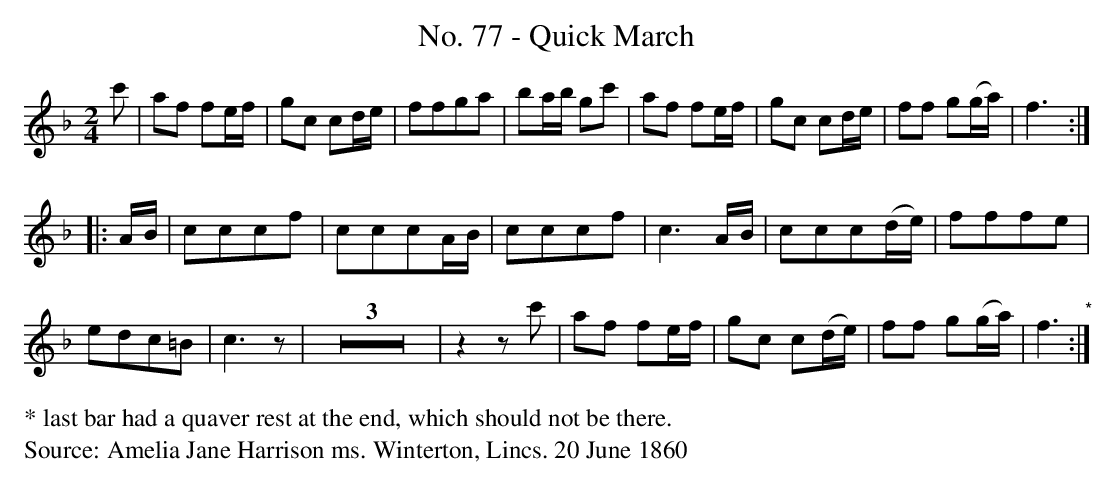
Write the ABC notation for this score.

X:1
T:No. 77 - Quick March
M:2/4
L:1/8
K:F
c'|af fe/f/|gc cd/e/|ffga|ba/b/ gc'|af fe/f/|gc cd/e/|ff g(g/a/)|f3::
A/B/|cccf|cccA/B/|cccf|c3A/B/|ccc(d/e/)|fffe|
edc=B| c3z|Z3|z2zc'| af fe/f/|gc c(d/e/)|ff g(g/a/)|f3"^*":|
